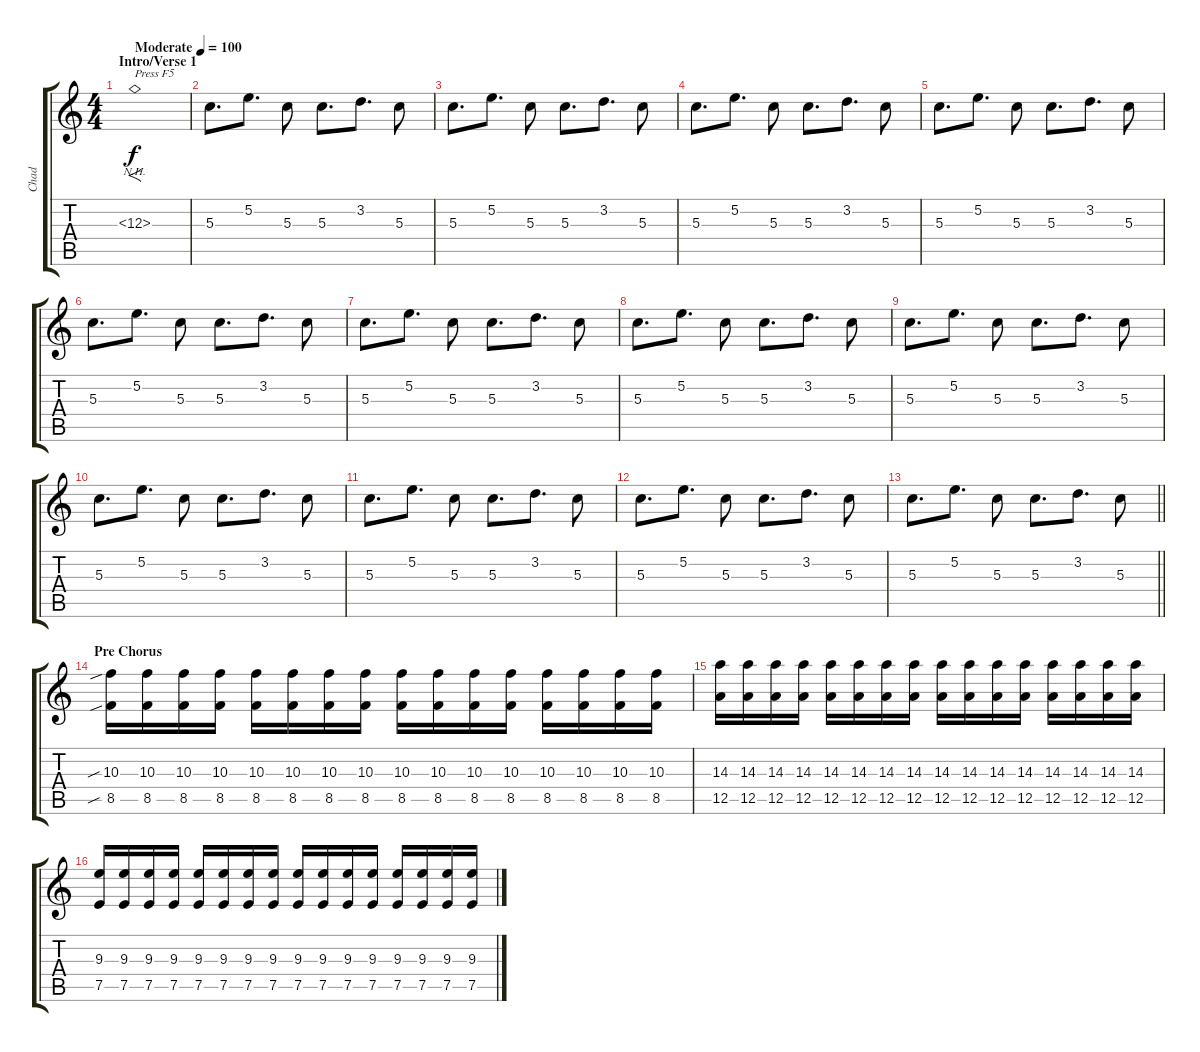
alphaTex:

\track ("Chad" "Chad") {instrument electricguitarclean}
\staff {score tabs}
\tuning (E4 B3 G3 D3 A2 E2) {hide}
\ts (4 4)
\section ("" "Intro/Verse 1")
\tempo (100 "Moderate")
\clef g2
\ks c
12.3{nh}.1{f txt "Press F5" dy f instrument electricguitarclean} |
5.3.8{d} 5.2.8{d} 5.3.8 5.3.8{d} 3.2.8{d} 5.3.8 |
5.3.8{d} 5.2.8{d} 5.3.8 5.3.8{d} 3.2.8{d} 5.3.8 |
5.3.8{d} 5.2.8{d} 5.3.8 5.3.8{d} 3.2.8{d} 5.3.8 |
5.3.8{d} 5.2.8{d} 5.3.8 5.3.8{d} 3.2.8{d} 5.3.8 |
5.3.8{d} 5.2.8{d} 5.3.8 5.3.8{d} 3.2.8{d} 5.3.8 |
5.3.8{d} 5.2.8{d} 5.3.8 5.3.8{d} 3.2.8{d} 5.3.8 |
5.3.8{d} 5.2.8{d} 5.3.8 5.3.8{d} 3.2.8{d} 5.3.8 |
5.3.8{d} 5.2.8{d} 5.3.8 5.3.8{d} 3.2.8{d} 5.3.8 |
5.3.8{d} 5.2.8{d} 5.3.8 5.3.8{d} 3.2.8{d} 5.3.8 |
5.3.8{d} 5.2.8{d} 5.3.8 5.3.8{d} 3.2.8{d} 5.3.8 |
5.3.8{d} 5.2.8{d} 5.3.8 5.3.8{d} 3.2.8{d} 5.3.8 |
\barLineRight lightlight
5.3.8{d} 5.2.8{d} 5.3.8 5.3.8{d} 3.2.8{d} 5.3.8 |
\section ("" "Pre Chorus")
(10.3{sib} 8.5{sib}).16{instrument distortionguitar} (10.3 8.5).16 (10.3 8.5).16 (10.3 8.5).16 (10.3 8.5).16 (10.3 8.5).16 (10.3 8.5).16 (10.3 8.5).16 (10.3 8.5).16 (10.3 8.5).16 (10.3 8.5).16 (10.3 8.5).16 (10.3 8.5).16 (10.3 8.5).16 (10.3 8.5).16 (10.3 8.5).16 |
(14.3 12.5).16 (14.3 12.5).16 (14.3 12.5).16 (14.3 12.5).16 (14.3 12.5).16 (14.3 12.5).16 (14.3 12.5).16 (14.3 12.5).16 (14.3 12.5).16 (14.3 12.5).16 (14.3 12.5).16 (14.3 12.5).16 (14.3 12.5).16 (14.3 12.5).16 (14.3 12.5).16 (14.3 12.5).16 |
(9.3 7.5).16 (9.3 7.5).16 (9.3 7.5).16 (9.3 7.5).16 (9.3 7.5).16 (9.3 7.5).16 (9.3 7.5).16 (9.3 7.5).16 (9.3 7.5).16 (9.3 7.5).16 (9.3 7.5).16 (9.3 7.5).16 (9.3 7.5).16 (9.3 7.5).16 (9.3 7.5).16 (9.3 7.5).16
